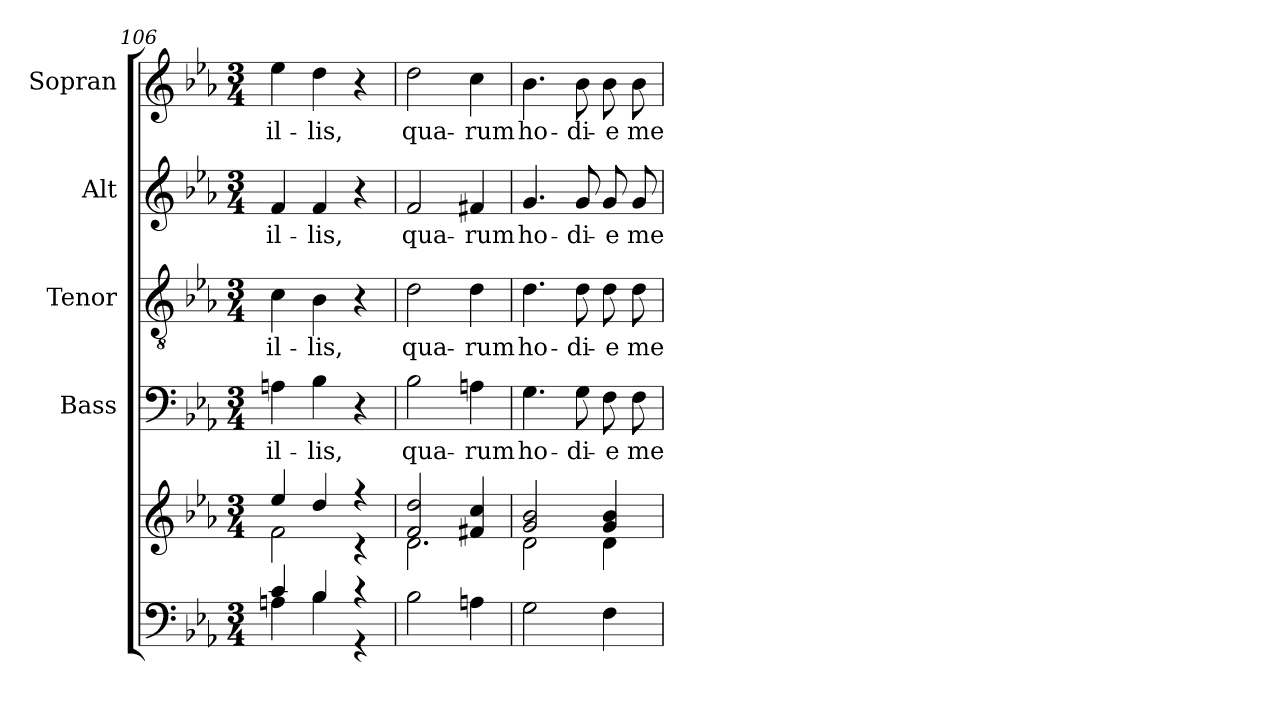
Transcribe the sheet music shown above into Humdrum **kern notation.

**kern	**kern	**kern	**text	**kern	**text	**kern	**text	**kern	**text
*part5	*part5	*part4	*part4	*part3	*part3	*part2	*part2	*part1	*part1
*staff6	*staff5	*staff4	*staff4	*staff3	*staff3	*staff2	*staff2	*staff1	*staff1
*	*	*I"Bass	*	*I"Tenor	*	*I"Alt	*	*I"Sopran	*
*	*	*I'B.	*	*I'T.	*	*I'A.	*	*I'S.	*
*clefF4	*clefG2	*clefF4	*	*clefGv2	*	*clefG2	*	*clefG2	*
*k[b-e-a-]	*k[b-e-a-]	*k[b-e-a-]	*	*k[b-e-a-]	*	*k[b-e-a-]	*	*k[b-e-a-]	*
*E-:	*E-:	*E-:	*	*E-:	*	*E-:	*	*E-:	*
*M3/4	*M3/4	*M3/4	*	*M3/4	*	*M3/4	*	*M3/4	*
=106	=106	=106	=106	=106	=106	=106	=106	=106	=106
*^	*^	*	*	*	*	*	*	*	*
!	!	!	!	!	!LO:LY:b	!	!LO:LY:b	!	!LO:LY:b	!	!LO:LY:b
4c/	4An\	4ee-/	2f\	4An\	il-	4c\	il-	4f/	il-	4ee-\	il-
!	!	!	!	!	!LO:LY:b	!	!LO:LY:b	!	!LO:LY:b	!	!LO:LY:b
4B-/	4B-\	4dd/	.	4B-\	-lis,	4B-\	-lis,	4f/	-lis,	4dd\	-lis,
4r	4r	4r	4r	4r	.	4r	.	4r	.	4r	.
=107	=107	=107	=107	=107	=107	=107	=107	=107	=107	=107	=107
!	!	!	!	!	!LO:LY:b	!	!LO:LY:b	!	!LO:LY:b	!	!LO:LY:b
*v	*v	*	*	*	*	*	*	*	*	*	*
2B-\	2f/ 2dd/	2.d\	2B-\	qua-	2d\	qua-	2f/	qua-	2dd\	qua-
!	!	!	!	!LO:LY:b	!	!LO:LY:b	!	!LO:LY:b	!	!LO:LY:b
4An\	4f#X/ 4cc/	.	4An\	-rum	4d\	-rum	4f#X/	-rum	4cc\	-rum
!!LO:LB:g=z
=108	=108	=108	=108	=108	=108	=108	=108	=108	=108	=108
!	!	!	!	!LO:LY:b	!	!LO:LY:b	!	!LO:LY:b	!	!LO:LY:b
2G\	2g/ 2b-/	2d\	4.G\	ho-	4.d\	ho-	4.g/	ho-	4.b-\	ho-
!	!	!	!	!LO:LY:b	!	!LO:LY:b	!	!LO:LY:b	!	!LO:LY:b
.	.	.	8G\	-di-	8d\	-di-	8g/	-di-	8b-\	-di-
!	!	!	!	!LO:LY:b	!	!LO:LY:b	!	!LO:LY:b	!	!LO:LY:b
4F\	4g/ 4b-/	4d\	8F\	-e	8d\	-e	8g/	-e	8b-\	-e
!	!	!	!	!LO:LY:b	!	!LO:LY:b	!	!LO:LY:b	!	!LO:LY:b
.	.	.	8F\	me-	8d\	me-	8g/	me-	8b-\	me-
*	*v	*v	*	*	*	*	*	*	*	*
=	=	=	=	=	=	=	=	=	=
*-	*-	*-	*-	*-	*-	*-	*-	*-	*-
